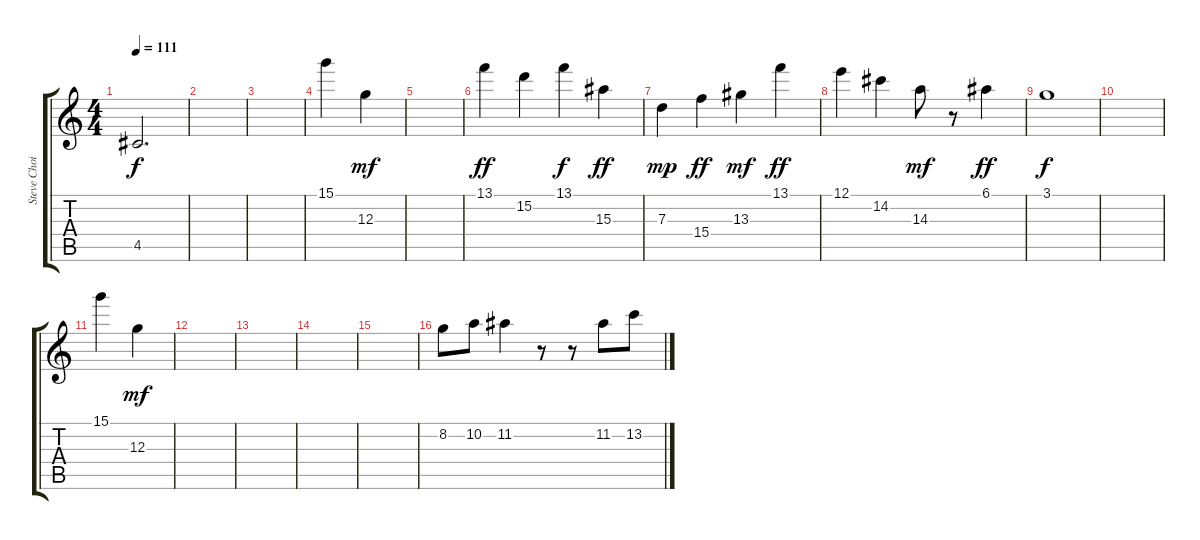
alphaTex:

\track ("Steve Choi Guitar" "Steve Choi") {instrument distortionguitar}
\staff {score tabs}
\tuning (E4 B3 G3 D3 A2 E2) {hide}
\ts (4 4)
\tempo 111
\clef g2
\ks c
4.5{t}.2{d dy f} |
|
|
15.1.4{instrument electricguitarjazz} 12.3.4{dy mf} |
|
13.1.4{dy ff instrument electricpiano1} 15.2.4 13.1.4{dy f} 15.3.4{dy ff} |
7.3.4{dy mp} 15.4.4{dy ff} 13.3.4{dy mf} 13.1.4{dy ff} |
12.1.4 14.2.4 14.3.8{dy mf} r.8 6.1.4{dy ff instrument electricguitarjazz} |
3.1.1{dy f} |
|
15.1.4{instrument electricguitarjazz} 12.3.4{dy mf} |
|
|
|
|
8.2.8{instrument electricpiano1} 10.2.8 11.2.4 r.8 r.8 11.2.8 13.2.8
